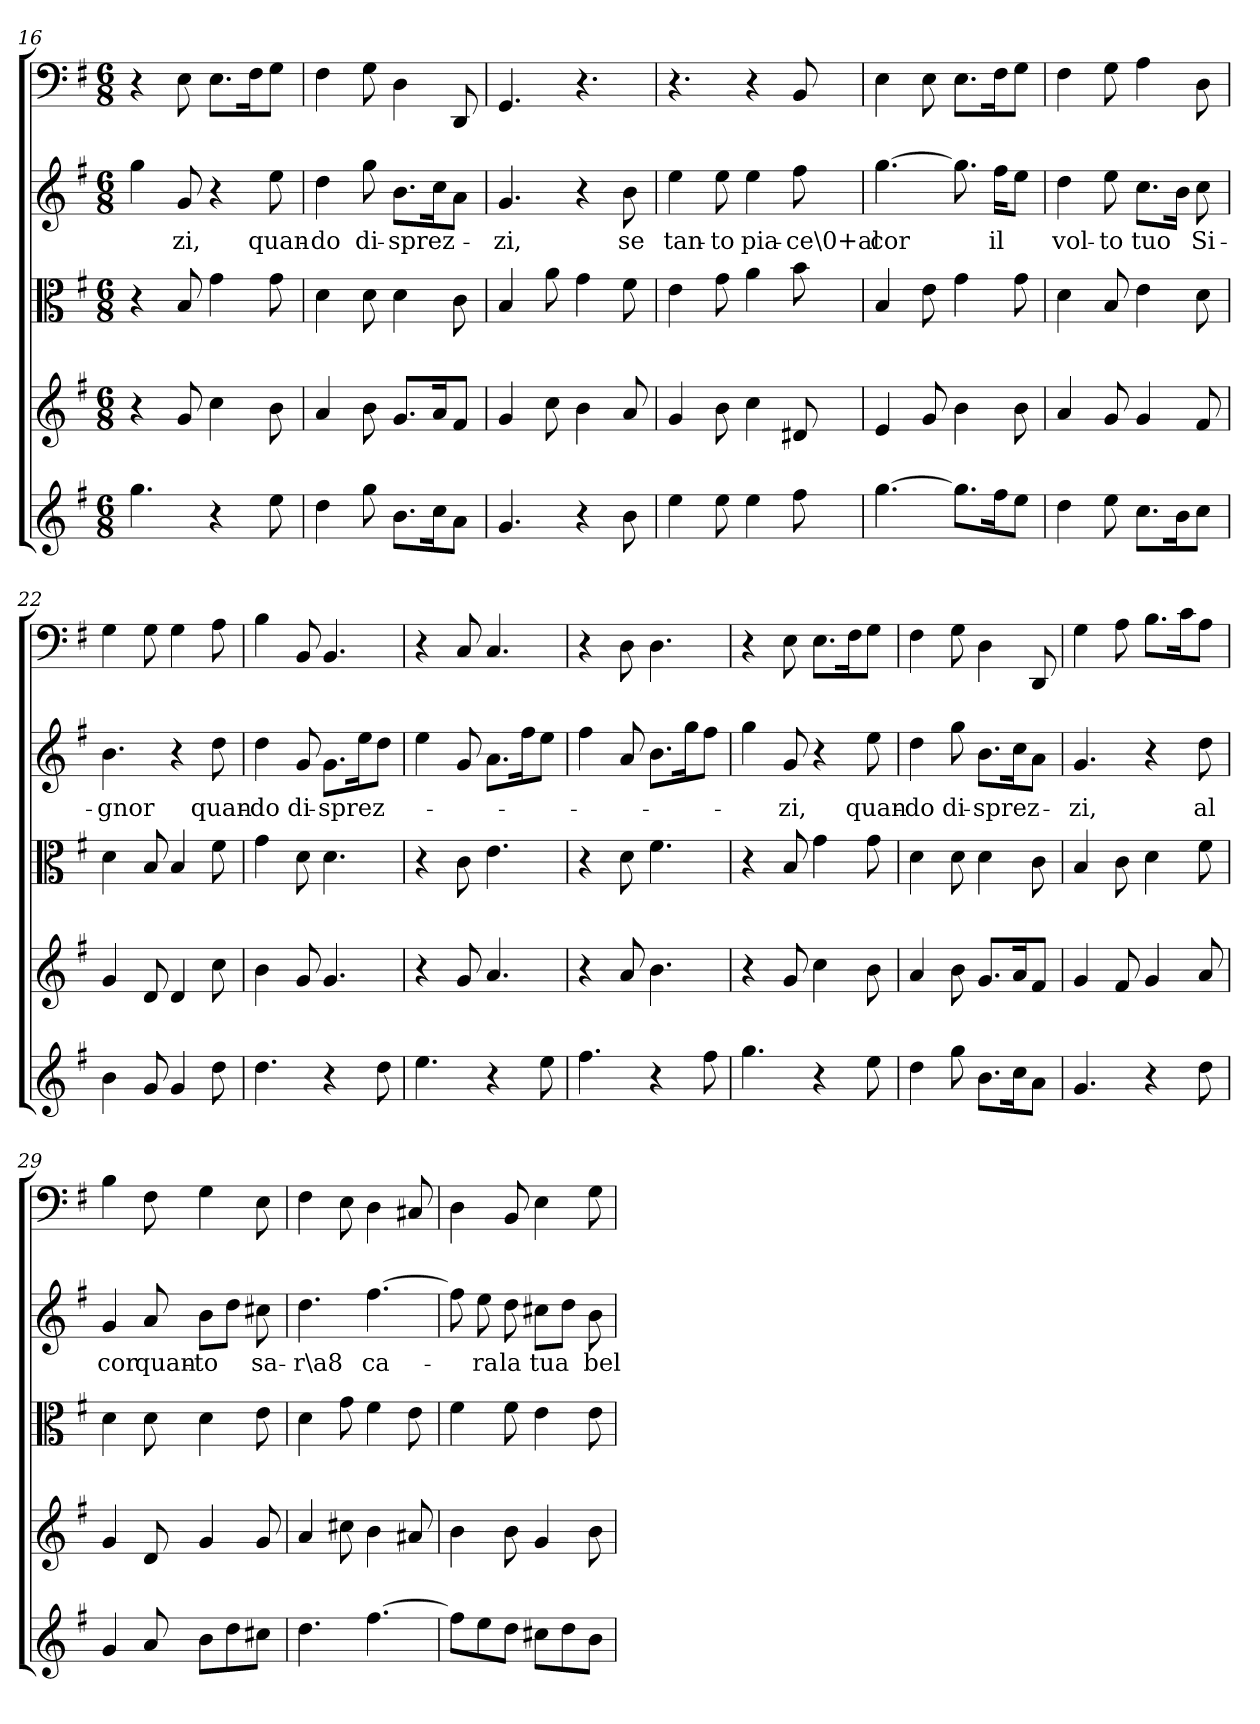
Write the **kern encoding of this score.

**kern	**kern	**kern	**kern	**text	**kern
*part5	*part4	*part3	*part2	*part2	*part1
*staff5	*staff4	*staff3	*staff2	*staff2	*staff1
*clefG2	*clefG2	*clefC3	*clefG2	*	*clefF4
*k[f#]	*k[f#]	*k[f#]	*k[f#]	*	*k[f#]
*e:	*e:	*e:	*e:	*	*e:
*M6/8	*M6/8	*M6/8	*M6/8	*	*M6/8
=16	=16	=16	=16	=16	=16
4.gg\	4r	4r	4gg\	.	4r
.	8g/	8B/	8g/	-zi,	8E\
4r	4cc\	4g\	4r	.	8.E\L
.	.	.	.	.	16F#\K
8ee\	8b\	8g\	8ee\	quan-	8G\J
=17	=17	=17	=17	=17	=17
4dd\	4a/	4d\	4dd\	-do	4F#\
8gg\	8b\	8d\	8gg\	di-	8G\
8.b\L	8.g/L	4d\	8.b\L	-sprez-	4D\
16cc\K	16a/K	.	16cc\K	.	.
8a\J	8f#/J	8c\	8a\J	.	8DD/
=18	=18	=18	=18	=18	=18
4.g/	4g/	4B/	4.g/	-zi,	4.GG/
.	8cc\	8a\	.	.	.
4r	4b\	4g\	4r	.	4.r
8b\	8a/	8f#\	8b\	se	.
=19	=19	=19	=19	=19	=19
4ee\	4g/	4e\	4ee\	tan-	4.r
8ee\	8b\	8g\	8ee\	-to	.
4ee\	4cc\	4a\	4ee\	pia-	4r
8ff#\	8d#X/	8b\	8ff#\	-ce\0+al	8BB/
=20	=20	=20	=20	=20	=20
[4.gg\	4e/	4B/	[4.gg\	cor	4E\
.	8g/	8e\	.	.	8E\
8.gg\L]	4b\	4g\	8.gg\]	.	8.E\L
16ff#\K	.	.	16ff#\KL	il	16F#\K
8ee\J	8b\	8g\	8ee\J	.	8G\J
=21	=21	=21	=21	=21	=21
4dd\	4a/	4d\	4dd\	vol-	4F#\
8ee\	8g/	8B/	8ee\	-to	8G\
8.cc\L	4g/	4e\	8.cc\L	tuo	4A\
16b\K	.	.	16b\Jk	.	.
8cc\J	8f#/	8d\	8cc\	Si-	8D\
=22	=22	=22	=22	=22	=22
4b\	4g/	4d\	4.b\	-gnor	4G\
8g/	8d/	8B/	.	.	8G\
4g/	4d/	4B/	4r	.	4G\
8dd\	8cc\	8f#\	8dd\	quan-	8A\
=23	=23	=23	=23	=23	=23
4.dd\	4b\	4g\	4dd\	-do	4B\
.	8g/	8d\	8g/	di-	8BB/
4r	4.g/	4.d\	8.g\L	-sprez-	4.BB/
.	.	.	16ee\K	.	.
8dd\	.	.	8dd\J	.	.
=24	=24	=24	=24	=24	=24
4.ee\	4r	4r	4ee\	.	4r
.	8g/	8c\	8g/	.	8C/
4r	4.a/	4.e\	8.a\L	.	4.C/
.	.	.	16ff#\K	.	.
8ee\	.	.	8ee\J	.	.
=25	=25	=25	=25	=25	=25
4.ff#\	4r	4r	4ff#\	.	4r
.	8a/	8d\	8a/	.	8D\
4r	4.b\	4.f#\	8.b\L	.	4.D\
.	.	.	16gg\K	.	.
8ff#\	.	.	8ff#\J	.	.
=26	=26	=26	=26	=26	=26
4.gg\	4r	4r	4gg\	.	4r
.	8g/	8B/	8g/	-zi,	8E\
4r	4cc\	4g\	4r	.	8.E\L
.	.	.	.	.	16F#\K
8ee\	8b\	8g\	8ee\	quan-	8G\J
=27	=27	=27	=27	=27	=27
4dd\	4a/	4d\	4dd\	-do	4F#\
8gg\	8b\	8d\	8gg\	di-	8G\
8.b\L	8.g/L	4d\	8.b\L	-sprez-	4D\
16cc\K	16a/K	.	16cc\K	.	.
8a\J	8f#/J	8c\	8a\J	.	8DD/
=28	=28	=28	=28	=28	=28
4.g/	4g/	4B/	4.g/	-zi,	4G\
.	8f#/	8c\	.	.	8A\
4r	4g/	4d\	4r	.	8.B\L
.	.	.	.	.	16c\K
8dd\	8a/	8f#\	8dd\	al	8A\J
=29	=29	=29	=29	=29	=29
4g/	4g/	4d\	4g/	cor	4B\
8a/	8d/	8d\	8a/	quan-	8F#\
8b\L	4g/	4d\	8b\L	-to	4G\
8dd\	.	.	8dd\J	.	.
8cc#X\J	8g/	8e\	8cc#X\	sa-	8E\
=30	=30	=30	=30	=30	=30
4.dd\	4a/	4d\	4.dd\	-r\a8	4F#\
.	8cc#X\	8g\	.	.	8E\
[4.ff#\	4b\	4f#\	[4.ff#\	ca-	4D\
.	8a#X/	8e\	.	.	8C#X/
=31	=31	=31	=31	=31	=31
8ff#\L]	4b\	4f#\	8ff#\]	.	4D\
8ee\	.	.	8ee\	-ra	.
8dd\J	8b\	8f#\	8dd\	la	8BB/
8cc#X\L	4g/	4e\	8cc#X\L	tua	4E\
8dd\	.	.	8dd\J	.	.
8b\J	8b\	8e\	8b\	bel-	8G\
=	=	=	=	=	=
*-	*-	*-	*-	*-	*-
